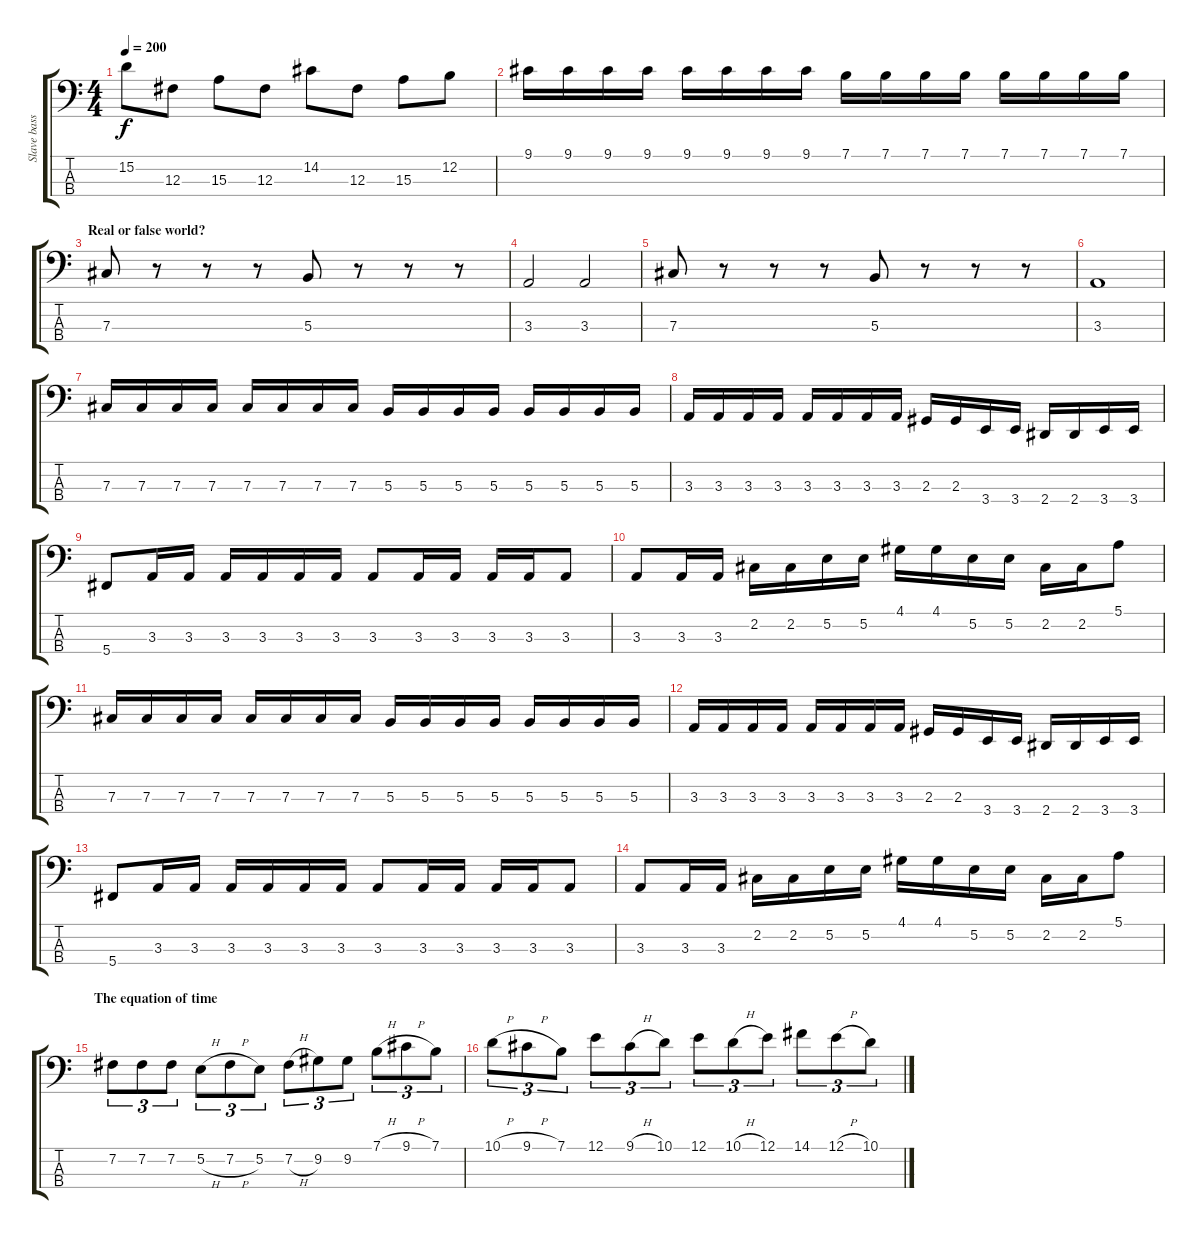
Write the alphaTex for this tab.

\track ("Slave bass(charles)" "Slave bass") {instrument electricbassfinger}
\staff {score tabs}
\tuning (E2 B1 Gb1 Db1) {hide}
\ts (4 4)
\tempo 200
\clef f4
\ks c
15.2.8{dy f} 12.3.8 15.3.8 12.3.8 14.2.8 12.3.8 15.3.8 12.2.8 |
9.1.16 9.1.16 9.1.16 9.1.16 9.1.16 9.1.16 9.1.16 9.1.16 7.1.16 7.1.16 7.1.16 7.1.16 7.1.16 7.1.16 7.1.16 7.1.16 |
\section ("" "Real or false world?")
7.3.8 r.8 r.8 r.8 5.3.8 r.8 r.8 r.8 |
3.3.2 3.3.2 |
7.3.8 r.8 r.8 r.8 5.3.8 r.8 r.8 r.8 |
3.3.1 |
7.3.16 7.3.16 7.3.16 7.3.16 7.3.16 7.3.16 7.3.16 7.3.16 5.3.16 5.3.16 5.3.16 5.3.16 5.3.16 5.3.16 5.3.16 5.3.16 |
3.3.16 3.3.16 3.3.16 3.3.16 3.3.16 3.3.16 3.3.16 3.3.16 2.3.16 2.3.16 3.4.16 3.4.16 2.4.16 2.4.16 3.4.16 3.4.16 |
5.4.8 3.3.16 3.3.16 3.3.16 3.3.16 3.3.16 3.3.16 3.3.8 3.3.16 3.3.16 3.3.16 3.3.16 3.3.8 |
3.3.8 3.3.16 3.3.16 2.2.16 2.2.16 5.2.16 5.2.16 4.1.16 4.1.16 5.2.16 5.2.16 2.2.16 2.2.16 5.1.8 |
7.3.16 7.3.16 7.3.16 7.3.16 7.3.16 7.3.16 7.3.16 7.3.16 5.3.16 5.3.16 5.3.16 5.3.16 5.3.16 5.3.16 5.3.16 5.3.16 |
3.3.16 3.3.16 3.3.16 3.3.16 3.3.16 3.3.16 3.3.16 3.3.16 2.3.16 2.3.16 3.4.16 3.4.16 2.4.16 2.4.16 3.4.16 3.4.16 |
5.4.8 3.3.16 3.3.16 3.3.16 3.3.16 3.3.16 3.3.16 3.3.8 3.3.16 3.3.16 3.3.16 3.3.16 3.3.8 |
3.3.8 3.3.16 3.3.16 2.2.16 2.2.16 5.2.16 5.2.16 4.1.16 4.1.16 5.2.16 5.2.16 2.2.16 2.2.16 5.1.8 |
\section ("" "The equation of time")
7.2.8{tu (3 2)} 7.2.8{tu (3 2)} 7.2.8{tu (3 2)} 5.2{h}.8{tu (3 2)} 7.2{h}.8{tu (3 2)} 5.2.8{tu (3 2)} 7.2{h}.8{tu (3 2)} 9.2.8{tu (3 2)} 9.2.8{tu (3 2)} 7.1{h}.8{tu (3 2)} 9.1{h}.8{tu (3 2)} 7.1.8{tu (3 2)} |
10.1{h}.8{tu (3 2)} 9.1{h}.8{tu (3 2)} 7.1.8{tu (3 2)} 12.1.8{tu (3 2)} 9.1{h}.8{tu (3 2)} 10.1.8{tu (3 2)} 12.1.8{tu (3 2)} 10.1{h}.8{tu (3 2)} 12.1.8{tu (3 2)} 14.1.8{tu (3 2)} 12.1{h}.8{tu (3 2)} 10.1.8{tu (3 2)}
